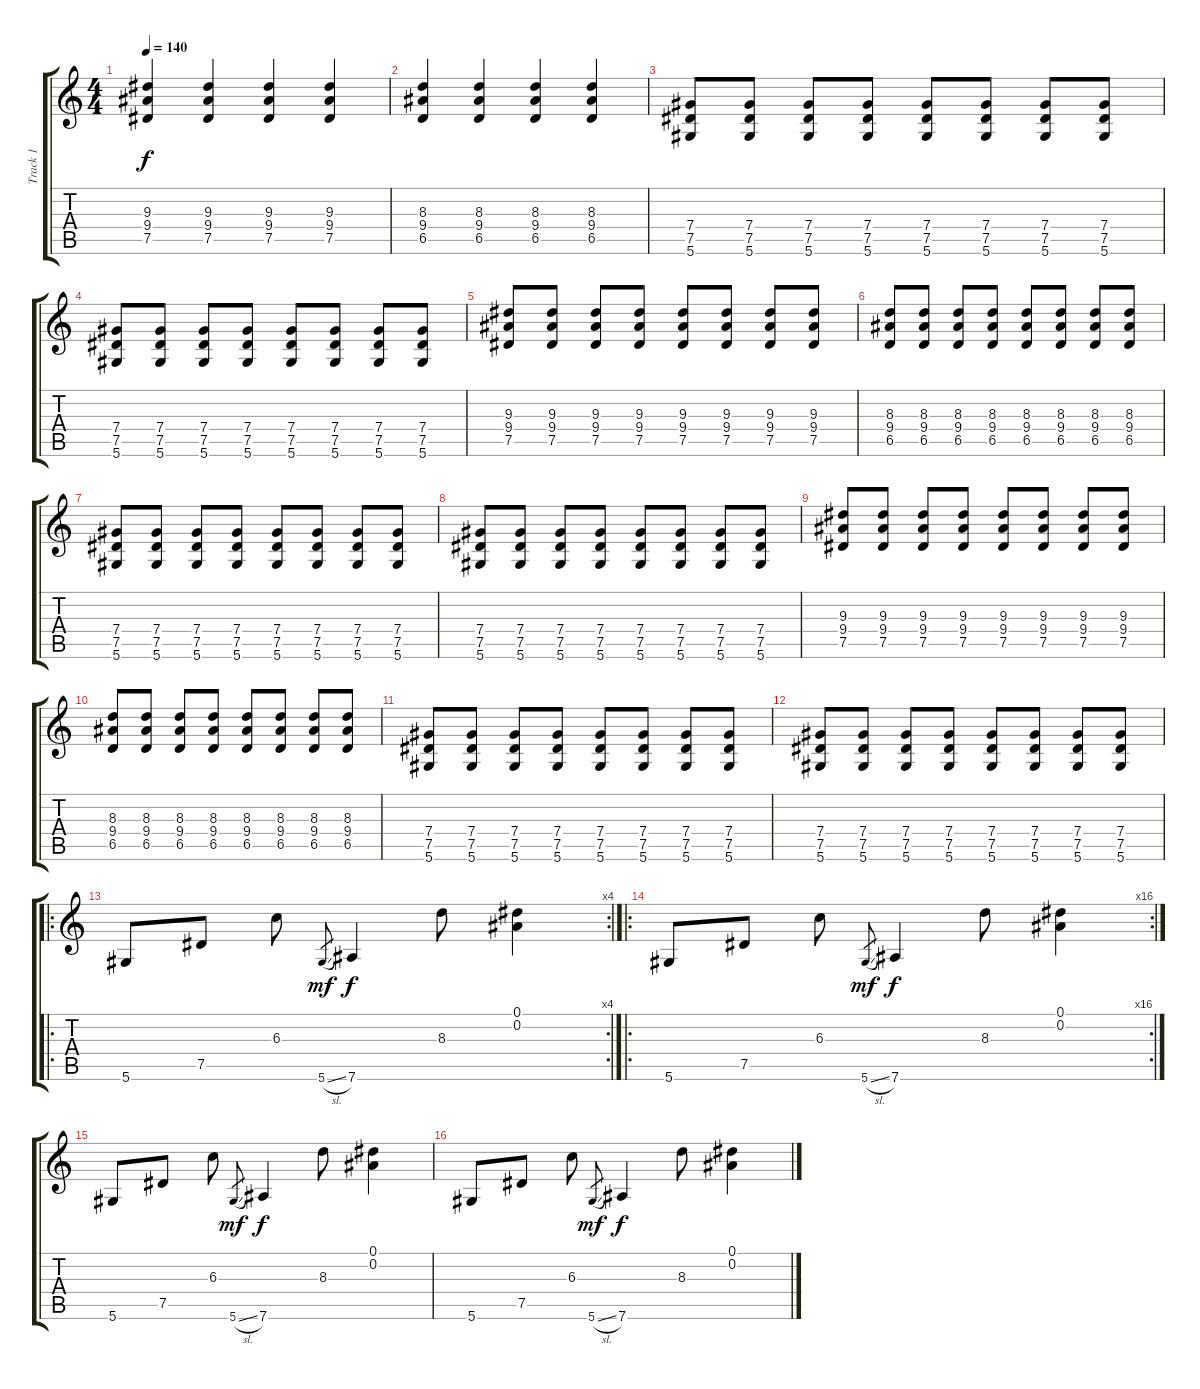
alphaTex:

\track ("Track 1" "Track 1") {instrument electricguitarclean}
\staff {score tabs}
\tuning (Eb4 Bb3 Gb3 Db3 Ab2 Eb2) {hide}
\ts (4 4)
\tempo 140
\clef g2
\ks c
(9.3 9.4 7.5).4{dy f} (9.3 9.4 7.5).4 (9.3 9.4 7.5).4 (9.3 9.4 7.5).4 |
(8.3 9.4 6.5).4 (8.3 9.4 6.5).4 (8.3 9.4 6.5).4 (8.3 9.4 6.5).4 |
(7.4 7.5 5.6).8{volume 16} (7.4 7.5 5.6).8 (7.4 7.5 5.6).8 (7.4 7.5 5.6).8 (7.4 7.5 5.6).8 (7.4 7.5 5.6).8 (7.4 7.5 5.6).8 (7.4 7.5 5.6).8 |
(7.4 7.5 5.6).8 (7.4 7.5 5.6).8 (7.4 7.5 5.6).8 (7.4 7.5 5.6).8 (7.4 7.5 5.6).8 (7.4 7.5 5.6).8 (7.4 7.5 5.6).8 (7.4 7.5 5.6).8 |
(9.3 9.4 7.5).8{instrument distortionguitar} (9.3 9.4 7.5).8 (9.3 9.4 7.5).8 (9.3 9.4 7.5).8 (9.3 9.4 7.5).8 (9.3 9.4 7.5).8 (9.3 9.4 7.5).8 (9.3 9.4 7.5).8 |
(8.3 9.4 6.5).8 (8.3 9.4 6.5).8 (8.3 9.4 6.5).8 (8.3 9.4 6.5).8 (8.3 9.4 6.5).8 (8.3 9.4 6.5).8 (8.3 9.4 6.5).8 (8.3 9.4 6.5).8 |
(7.4 7.5 5.6).8{volume 16 balance 16} (7.4 7.5 5.6).8 (7.4 7.5 5.6).8 (7.4 7.5 5.6).8 (7.4 7.5 5.6).8 (7.4 7.5 5.6).8 (7.4 7.5 5.6).8 (7.4 7.5 5.6).8 |
(7.4 7.5 5.6).8 (7.4 7.5 5.6).8 (7.4 7.5 5.6).8 (7.4 7.5 5.6).8 (7.4 7.5 5.6).8 (7.4 7.5 5.6).8 (7.4 7.5 5.6).8 (7.4 7.5 5.6).8 |
(9.3 9.4 7.5).8{instrument distortionguitar} (9.3 9.4 7.5).8 (9.3 9.4 7.5).8 (9.3 9.4 7.5).8 (9.3 9.4 7.5).8 (9.3 9.4 7.5).8 (9.3 9.4 7.5).8 (9.3 9.4 7.5).8 |
(8.3 9.4 6.5).8 (8.3 9.4 6.5).8 (8.3 9.4 6.5).8 (8.3 9.4 6.5).8 (8.3 9.4 6.5).8 (8.3 9.4 6.5).8 (8.3 9.4 6.5).8 (8.3 9.4 6.5).8 |
(7.4 7.5 5.6).8{volume 16 balance 16} (7.4 7.5 5.6).8 (7.4 7.5 5.6).8 (7.4 7.5 5.6).8 (7.4 7.5 5.6).8 (7.4 7.5 5.6).8 (7.4 7.5 5.6).8 (7.4 7.5 5.6).8 |
(7.4 7.5 5.6).8 (7.4 7.5 5.6).8 (7.4 7.5 5.6).8 (7.4 7.5 5.6).8 (7.4 7.5 5.6).8 (7.4 7.5 5.6).8 (7.4 7.5 5.6).8 (7.4 7.5 5.6).8 |
\ro
\rc 4
5.6.8{instrument electricguitarclean} 7.5.8 6.3.8 5.6{sl}.8{gr dy mf} 7.6.4{dy f} 8.3.8 (0.1 0.2).4 |
\ro
\rc 16
5.6.8 7.5.8 6.3.8 5.6{sl}.8{gr dy mf} 7.6.4{dy f} 8.3.8 (0.1 0.2).4 |
5.6.8{volume 2} 7.5.8 6.3.8 5.6{sl}.8{gr dy mf} 7.6.4{dy f} 8.3.8 (0.1 0.2).4 |
5.6.8 7.5.8 6.3.8 5.6{sl}.8{gr dy mf} 7.6.4{dy f} 8.3.8 (0.1 0.2).4
